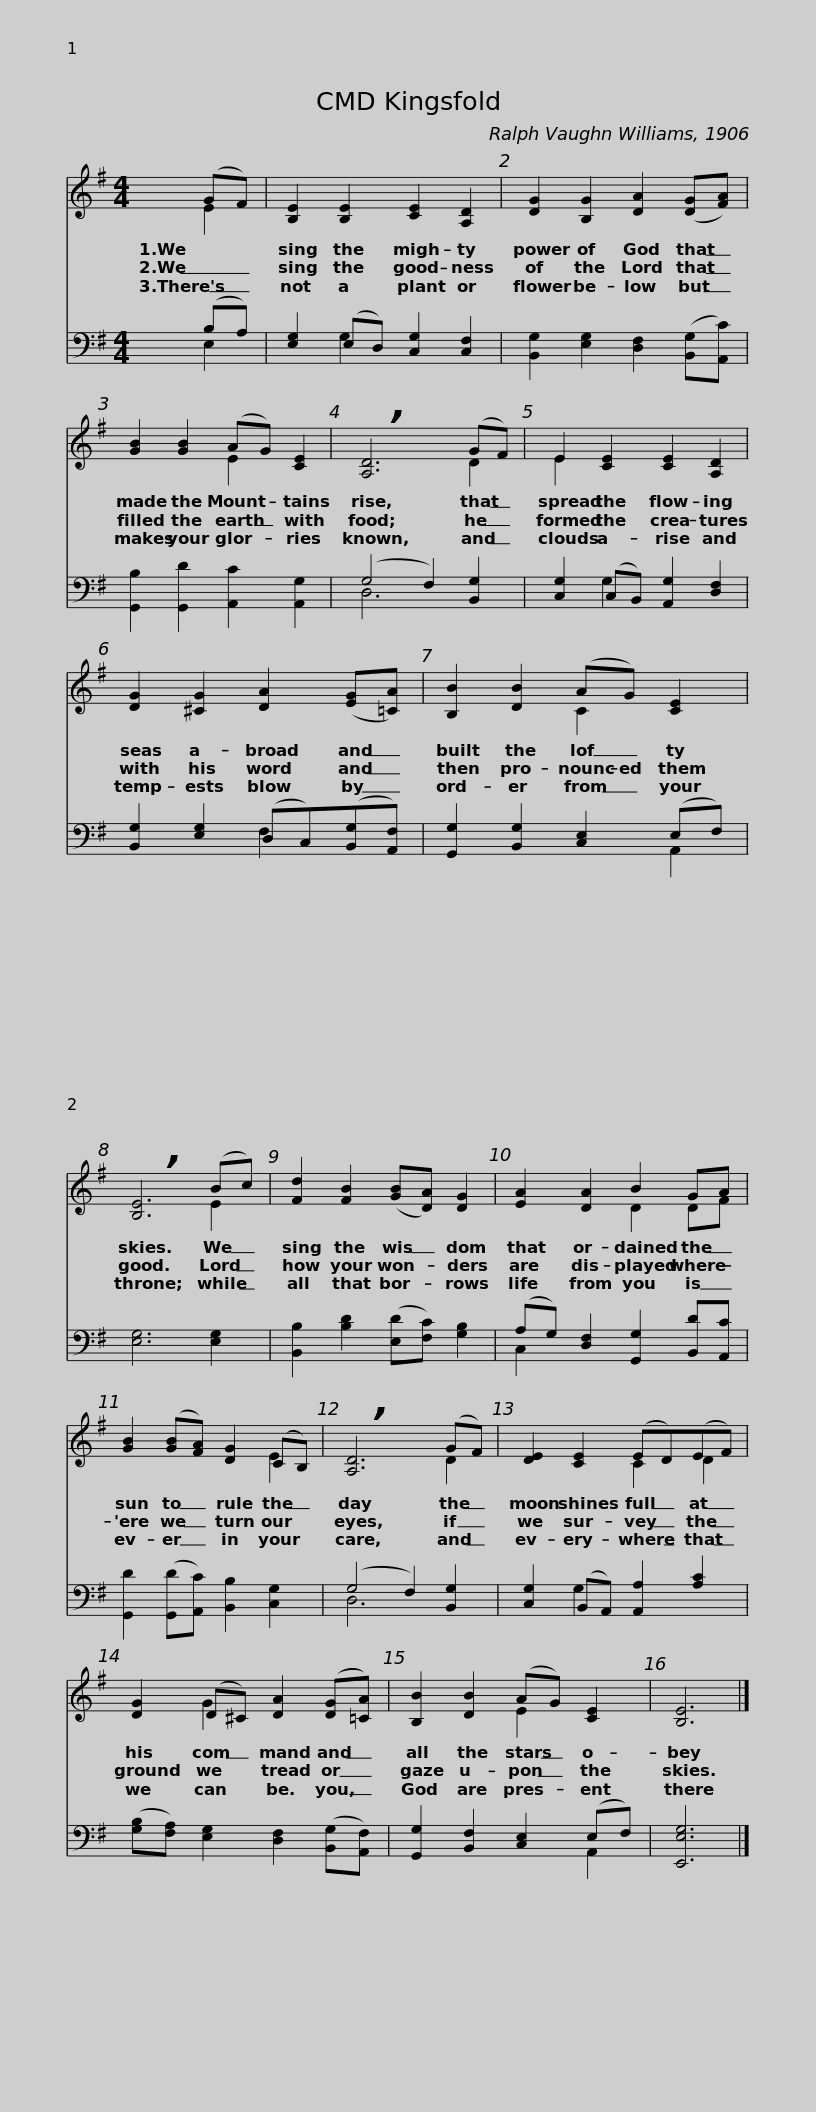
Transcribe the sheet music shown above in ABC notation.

X:1
%%score ( 1 2 ) ( 3 4 )
L:1/8
M:4/4
I:linebreak $
K:G
V:1 treble
V:2 treble
V:3 bass
V:4 bass
V:1
 (GF) | [B,E]2 [B,E]2 [CE]2 [A,D]2 | [DG]2 [B,G]2 [DA]2 ([DG][FA]) | [GB]2 [GB]2 (AG) [CE]2 | !breath![A,D]6 (GF) |$ %5
 E2 [CE]2 [CE]2 [A,D]2 | [DG]2 [^CG]2 [DA]2 ([EG][=CA]) | [B,B]2 [DB]2 (AG) [CE]2 | !breath![B,E]6 (Bc) | [Fd]2 [FB]2 ([GB][DA]) [DG]2 |$ %10
 [EA]2 [DA]2 B2 GA | [GB]2 ([GB][FA]) [DG]2 (CB,) | !breath![A,D]6 (GF) | [DE]2 [CE]2 (ED)(EF) | [DG]2 (D^C) [DA]2 ([DG][=CA]) |$ %15
 [B,B]2 [DB]2 (AG) [CE]2 | [B,E]6 |] %17
V:2
 E2 | x8 | x8 | x4 E2 x2 | x6 D2 |$ %5
 E2 x6 | x8 | x4 C2 x2 | x6 E2 | x8 |$ %10
 x4 D2 DF | x4 x2 E2 | x6 D2 | x4 C2 D2 | x2 G2 x4 |$ %15
 x4 E2 x2 | x6 |] %17
V:3
 (B,A,) | [E,G,]2 (E,D,) [C,G,]2 [C,F,]2 | [B,,G,]2 [E,G,]2 [D,F,]2 ([B,,G,][A,,C]) | [G,,B,]2 [G,,D]2 [A,,C]2 [A,,G,]2 | (G,4 F,2) [B,,G,]2 |$ %5
 [C,G,]2 (C,B,,) [A,,G,]2 [D,F,]2 | [B,,G,]2 [E,G,]2 (D,C,)([B,,G,][A,,F,]) | [G,,G,]2 [B,,G,]2 [C,E,]2 (E,F,) | [E,G,]6 [E,G,]2 | [B,,B,]2 [B,D]2 ([E,D][F,C]) [G,B,]2 |$ %10
 (A,G,) [D,F,]2 [G,,G,]2 [B,,D][A,,C] | [G,,D]2 ([G,,D][A,,C]) [B,,B,]2 [C,G,]2 | (G,4 F,2) [B,,G,]2 | [C,G,]2 (B,,A,,) [A,,A,]2 [A,C]2 | ([G,B,][F,A,]) [E,G,]2 [D,F,]2 ([B,,G,][A,,F,]) |$ %15
 [G,,G,]2 [B,,F,]2 [C,E,]2 (E,F,) | [E,,E,G,]6 |] %17
V:4
 E,2 | x2 G,2 x4 | x8 | x8 | D,6 x2 |$ %5
 x2 G,2 x4 | x4 F,2 x2 | x6 A,,2 | x8 | x8 |$ %10
 C,2 x6 | x8 | D,6 x2 | x2 G,2 x4 | x8 |$ %15
 x6 A,,2 | x6 |] %17
